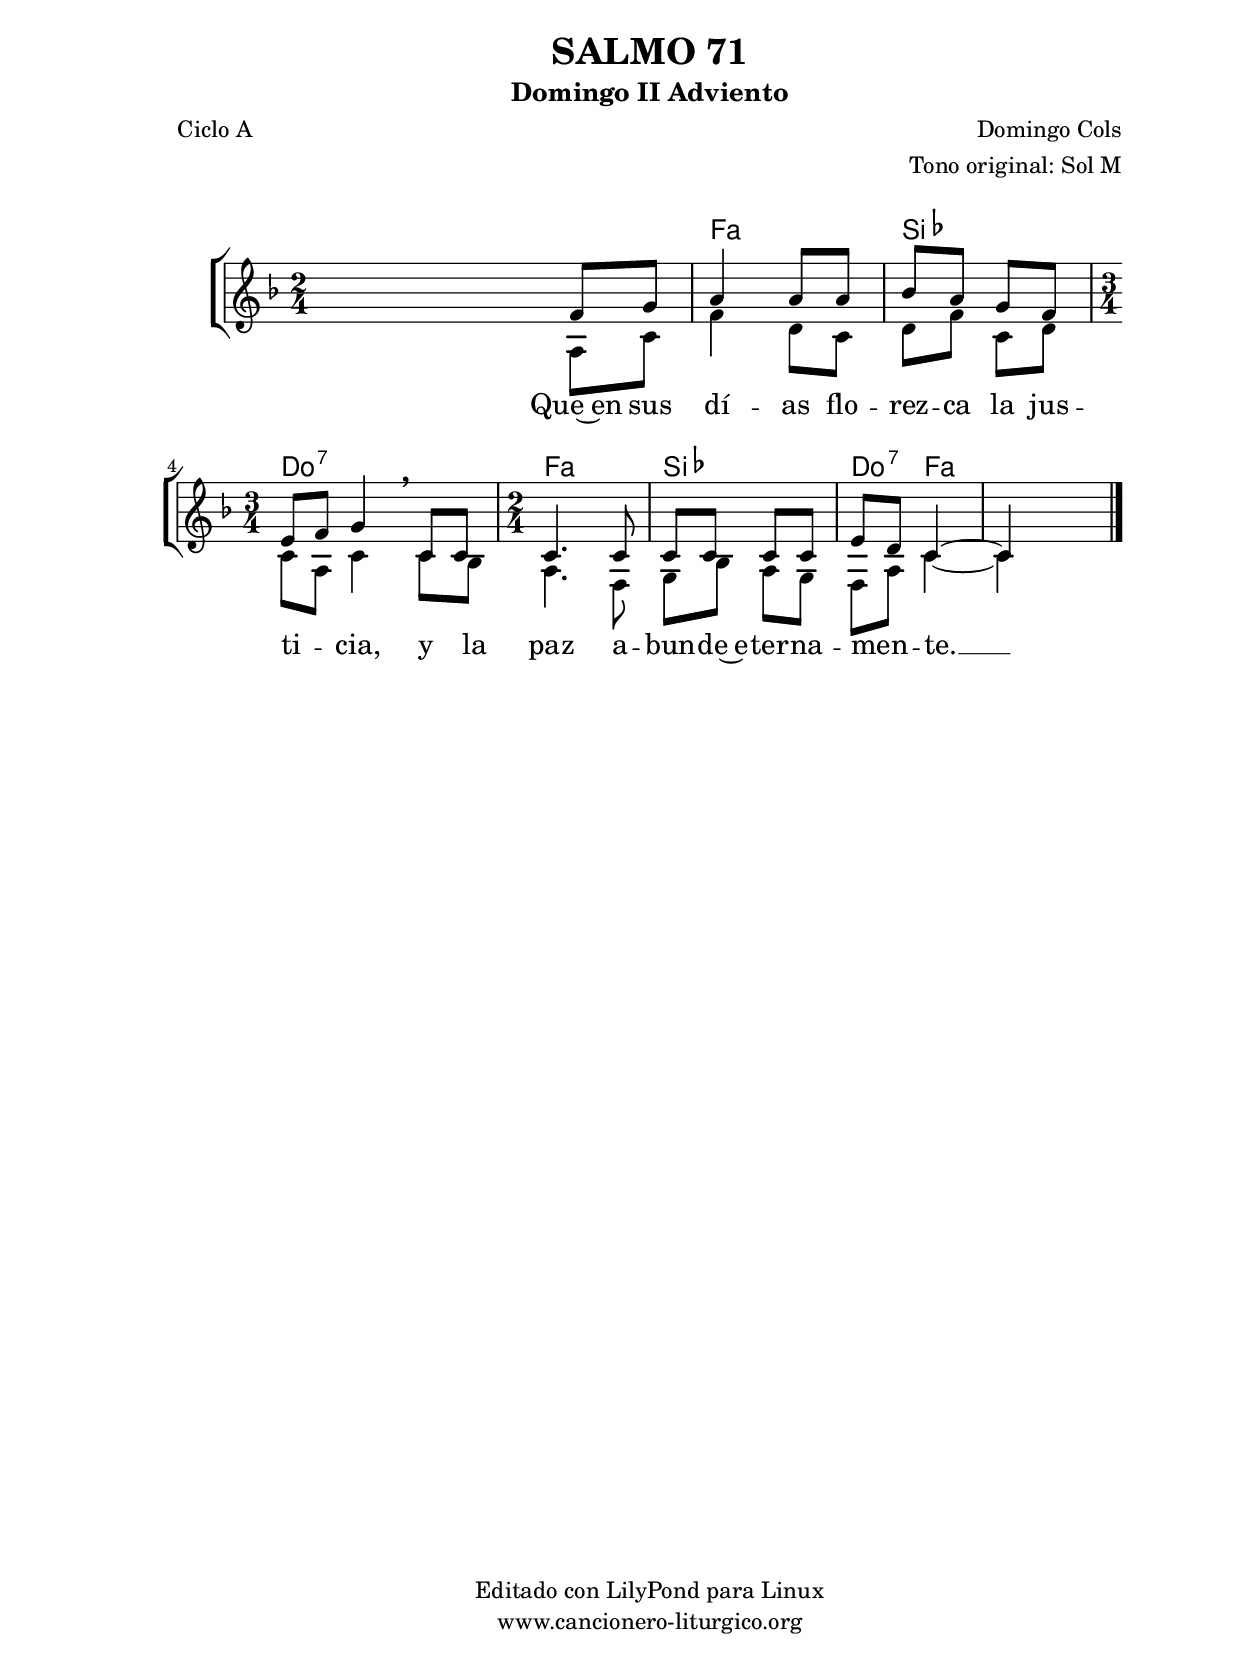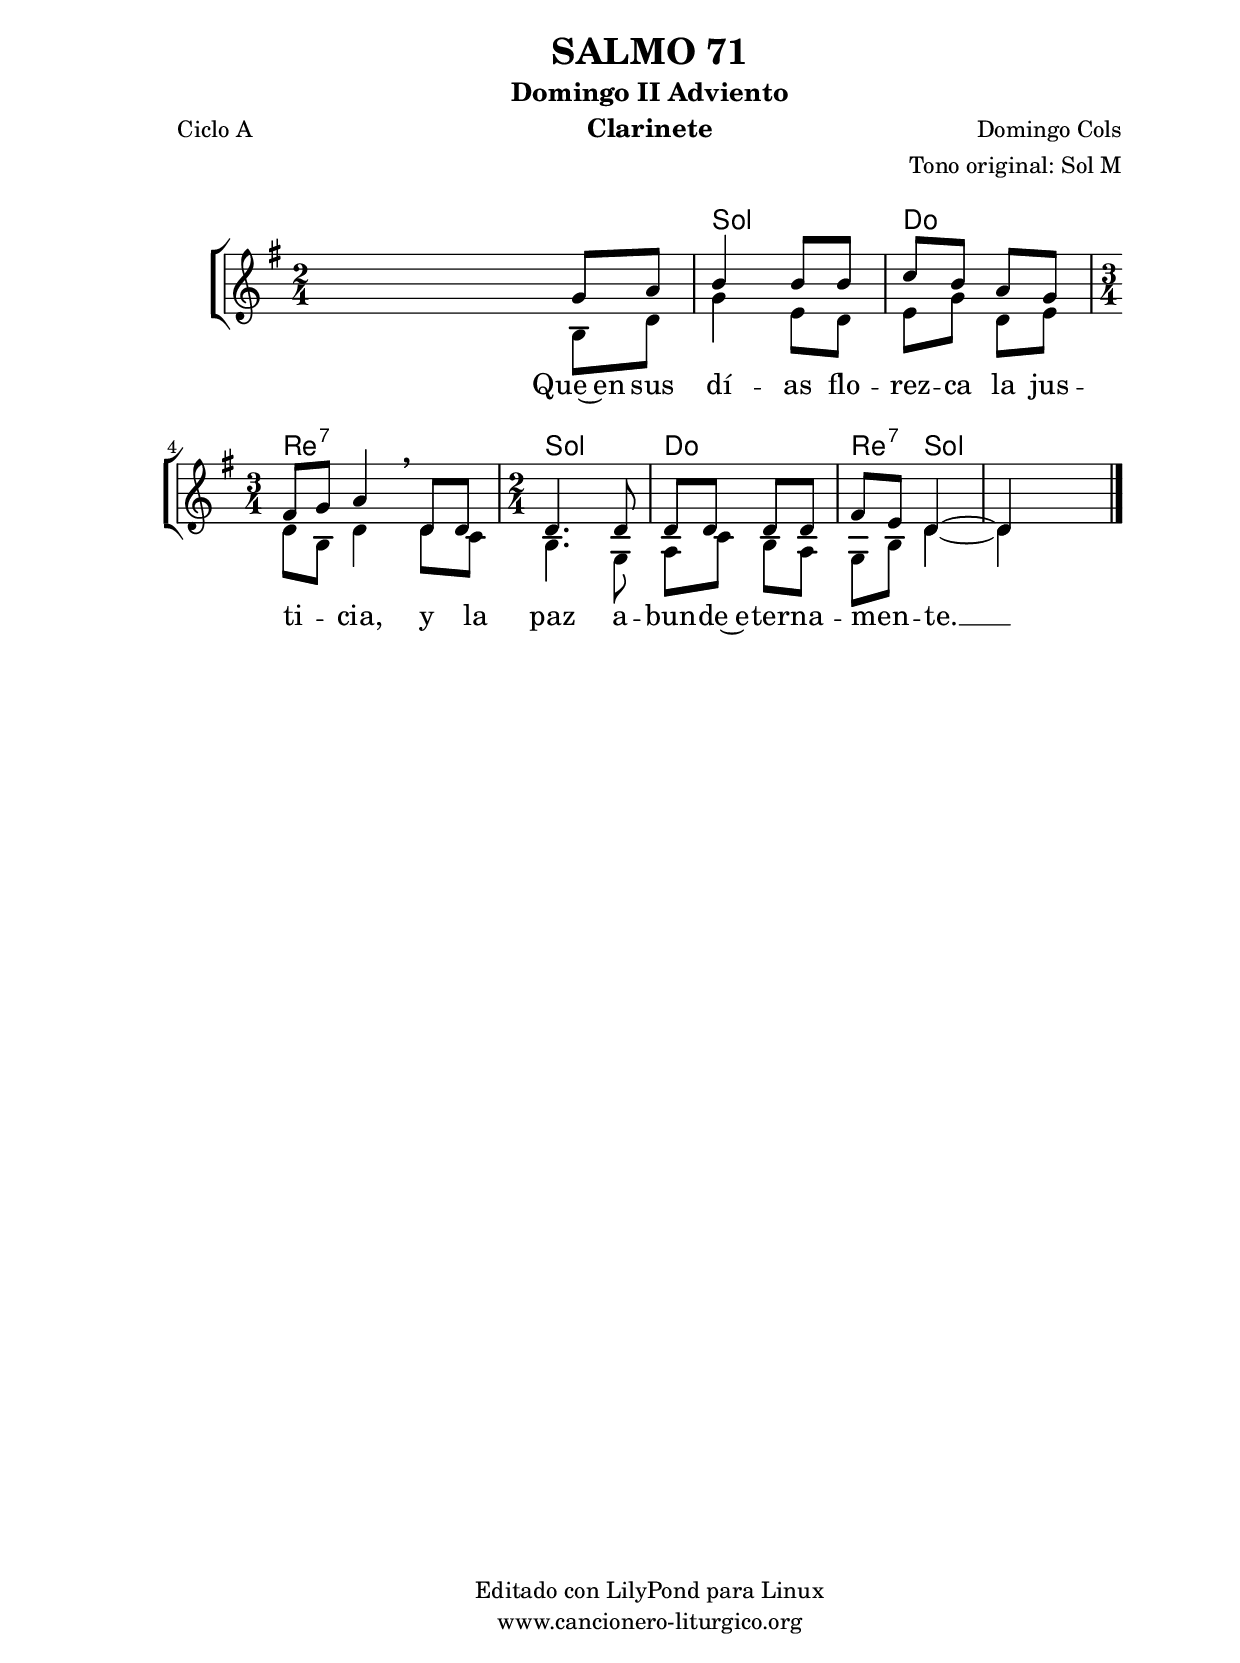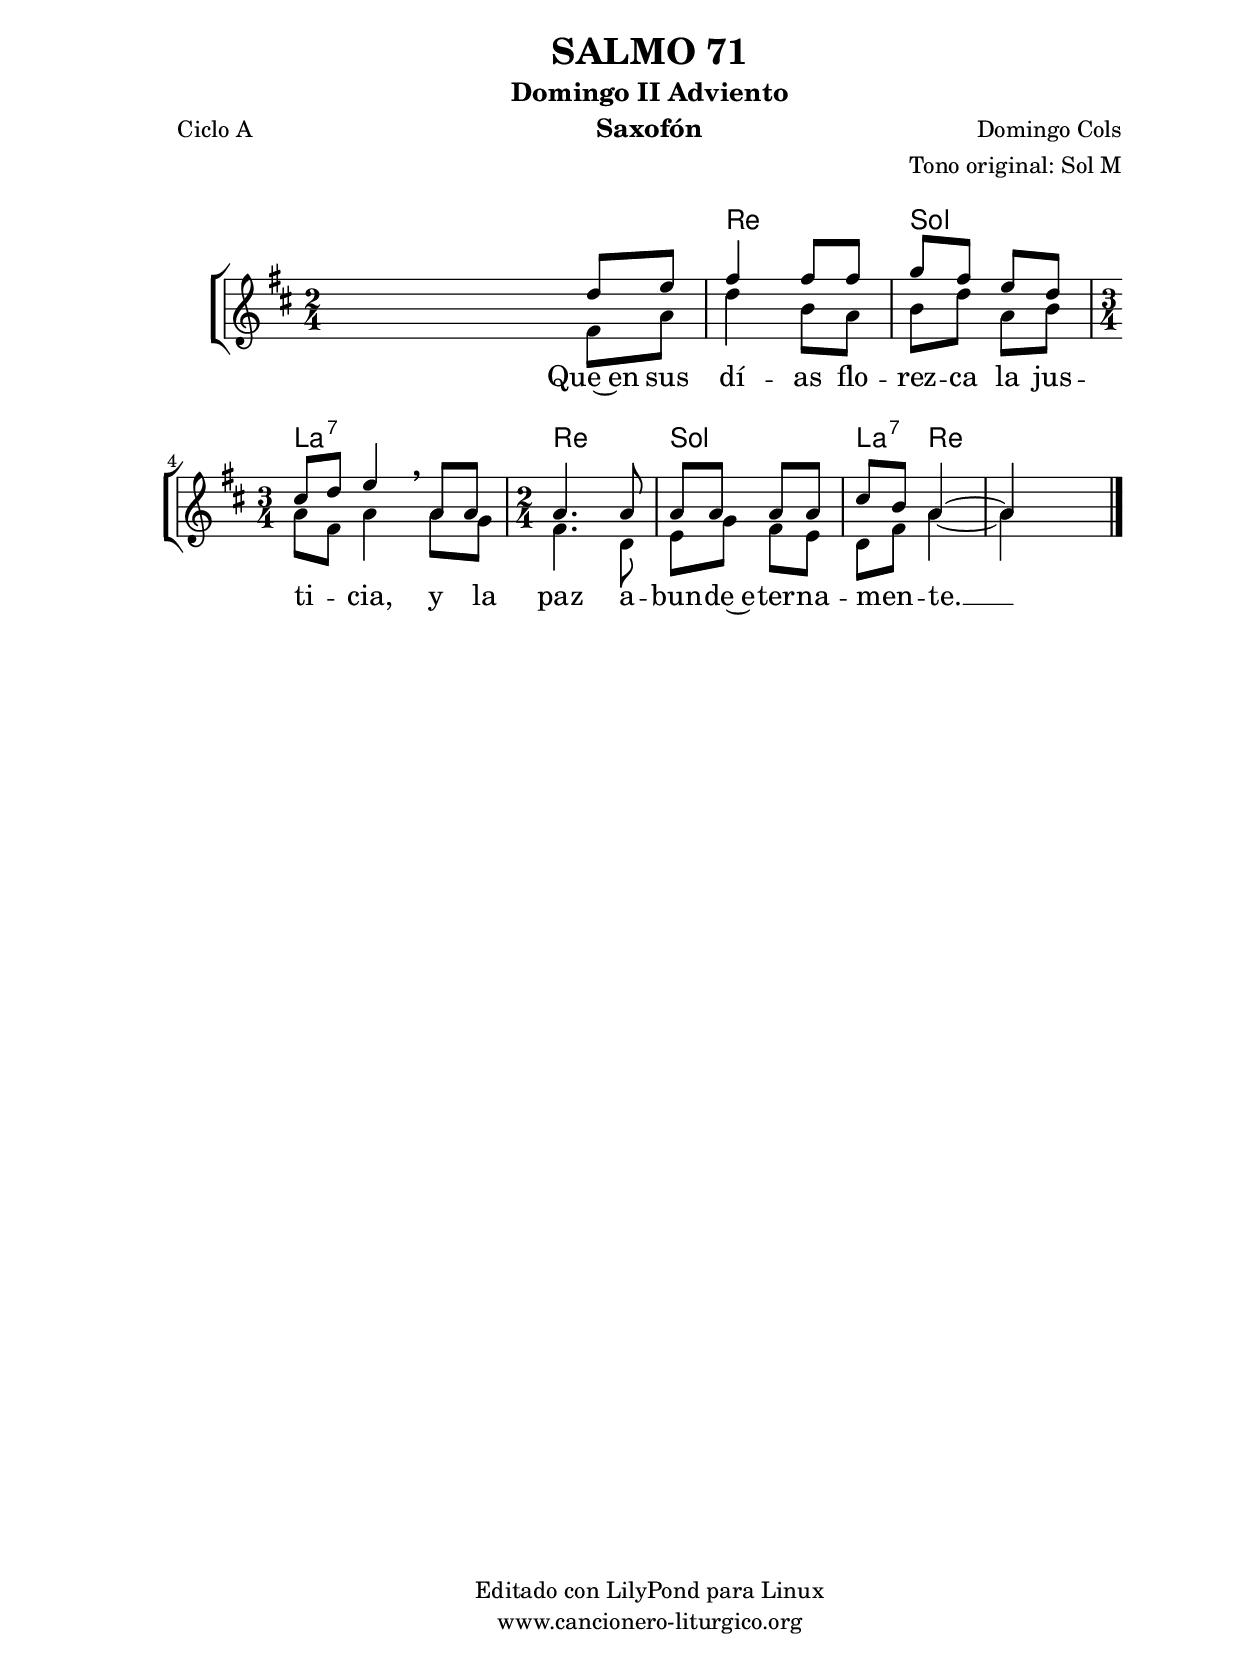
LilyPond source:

%
%para convertir .midi en .wav:
%timidity filename.midi -Ow -o finename.wav
%
%
%Para convertir de .wav a .mp3:
%lame -h -m j filename.wav
%
%
%para escuchar el midi:
%timidity nombrefichero.midi
%


%versión de lilypond para la que se ha escrito esta partitura:
\version "2.16.0"

	%Tamaño papel
	#(set-default-paper-size "a4")
	%Tamaño partitura
	#(set-global-staff-size 20)
	%No responde al pulsar sobre una nota
	#(ly:set-option 'point-and-click #f)

%parámetros del encabezamiento:
\header {
	title = "SALMO 71"
	subtitle = "Domingo II Adviento"
	composer = "Domingo Cols"
	poet = "Ciclo A"
	meter = ""
	arranger = "Tono original: Sol M"
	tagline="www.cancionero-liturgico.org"
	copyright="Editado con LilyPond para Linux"
	}

%parámetros asociados al papel:
\paper  {
	oddHeaderMarkup = \markup {\fill-line { \on-the-fly #not-first-page \fromproperty #'header:title \on-the-fly #not-first-page \fromproperty #'header:composer }}
	evenHeaderMarkup = \markup {\fill-line { \fromproperty #'header:composer \fromproperty #'header:title }}
	#(set-paper-size "a4")
	print-page-number = ##f
	first-page-number = 1
	print-first-page-number = ##f
%	head-separation = 3.0 \cm
	top-margin = 2.0 \cm
	bottom-margin = 0.5\cm
%%%	bottom-margin = -1.0\cm
	left-margin = 3.0 \cm
	line-width = 16.0 \cm 
	indent = 8\mm
	interscoreline = 2.\mm
	between-system-space = 15\mm
%	para que las partituras no llenen la hoja:
	ragged-bottom = ##t
%	idem para la última hoja:
	ragged-last-bottom = ##f
%	para que las partituras llenen el ancho del papel:
	ragged-last = ##f
	after-title-space = 2.5 \cm
%page-count=1
%system-count=8

	%Flexible Vertical Spacing
%	markup-markup-spacing =
%	#'((basic-distance . 15) (minimum-distance . 15) (padding . 3))
	markup-system-spacing =
	#'((basic-distance . 15) (minimum-distance . 15) (padding . 3))
	system-system-spacing =
	#'((basic-distance . 15) (minimum-distance . 15) (padding . 3))
	score-system-spacing =
	#'((basic-distance . 15) (minimum-distance . 15) (padding . 5))
%	top-system-spacing = % header
%	#'((basic-distance . 8) (minimum-distance . 0) (padding . 3))
%	top-markup-spacing =
%	#'((basic-distance . 20) (minimum-distance . 20) (padding . 3))
	last-bottom-spacing = % footer
	#'((basic-distance . 5) (minimum-distance . 5) (padding . 3))
%	score-markup-spacing =
%	#'((basic-distance . 16) (minimum-distance . 13) (padding . 3))

	}


%parámetros que afectan a toda la partitura:
global =  {
	%clave de sol (G):
	\clef G
	%armadura:
	\transpose g f
	\key g \major
	\tempo 4=100
	\set Score.tempoHideNote = ##t
	}


acordes = {
	\italianChords
	\chordmode {
	\transpose g f
{

s2
g2 c d2.:7 g2 c d4:7 g s2

	}
	}
}

melodia = 
	\transpose g f
{
	\relative c''{

<<
\new Voice = "arriba" {
\voiceOne
\time 2/4
s4 g8 a
b4 b8 b
c8 b a g
\time 3/4
fis8 g a4 \breathe d,8 d
\time 2/4
d4. d8
d8 d d d
fis8 e d4~
d4 s4
}
\new Voice = "abajo" {
\voiceTwo
\time 2/4
s4 b8 d
g4 e8 d
e8 g d e
\time 3/4
d8 b d4 \breathe d8 c
\time 2/4
b4. g8
a8 c b a
g8 b d4~
d4 s4
}
>>

	\bar "|."
	}
	}


texto = \lyricmode {
Que~en sus dí -- as flo -- rez -- ca la jus -- ti -- _ cia,
y la paz a -- bun -- de~e -- ter -- na -- men -- _ te. __
	}


acordesStaff = \context ChordNames = acordesStaff <<
	\set chordChanges = ##t
	\acordes
	>>


vozStaff = \context Voice = vozStaff
\with {\consists "Ambitus_engraver"}
<<
%	\set Staff.instrumentName = ""
%	\set Staff.shortInstrumentName = ""
%	\set Staff.midiInstrument = #"clarinet"
%	\set Staff.midiInstrument = #"cello"
%	\set Staff.midiInstrument = #"flute"
	\set Staff.midiInstrument = #"electric guitar (jazz)"
%	\set Staff.midiInstrument = #"english horn"
%	\set Staff.midiInstrument = #"violin"
%	\set Staff.midiInstrument = #"glockenspiel"
	\set Staff.midiMinimumVolume = #0.7
	\set Staff.midiMaximumVolume = #0.9
	\global
	\melodia
	>>


textoStaff = \context Lyrics = textoStaff <<
	\lyricsto abajo \texto
	>>

\book {
	\score {
		\context ChoirStaff {
			\override StaffGroup.SystemStartBracket #'collapse-height = #1
			\override Score.SystemStartBar #'collapse-height = #1
			<<
			\acordesStaff
			\vozStaff
			\textoStaff
			>>
			}
		\layout {
	    		\context {
				\Lyrics
				\override LyricText #'font-size = #2
				}
	   		 \context {
				\Score
				%fontSize = #3
				\override StaffSymbol #'staff-space = #(magstep +3)
				%\override Beam #'thickness = #0.55
				%\override SpacingSpanner #'spacing-increment = #1.0
				%\override Slur #'height-limit = #1.5
				}
			}
		}
	\score {
		\unfoldRepeats
		\context ChoirStaff {
			<<
			\acordesStaff
			\vozStaff
			>>
			}
		\midi {
	  		\context {
	  			\Score
				tempoWholesPerMinute = #(ly:make-moment 70 4)
				}
			}
		}
	}

%Partitura para clarinete
#(define output-suffix "C")
\book {
	\header{
		instrument = "Clarinete"
		}
	\score {
		\context ChoirStaff {
			\override StaffGroup.SystemStartBracket #'collapse-height = #1
			\override Score.SystemStartBar #'collapse-height = #1
\transpose c d
			<<
			\acordesStaff
			\vozStaff
			\textoStaff
			>>
			}
		\layout {
	    		\context {
				\Lyrics
				\override LyricText #'font-size = #2
				}
	   		 \context {
				\Score
				%fontSize = #3
				\override StaffSymbol #'staff-space = #(magstep +3)
				%\override Beam #'thickness = #0.55
				%\override SpacingSpanner #'spacing-increment = #1.0
				%\override Slur #'height-limit = #1.5
				}
			}
		}
	}

%Partitura para saxofón
#(define output-suffix "S")
\book {
	\header{
		instrument = "Saxofón"
		}
	\score {
		\context ChoirStaff {
			\override StaffGroup.SystemStartBracket #'collapse-height = #1
			\override Score.SystemStartBar #'collapse-height = #1
\transpose c a
			<<
			\acordesStaff
			\vozStaff
			\textoStaff
			>>
			}
		\layout {
	    		\context {
				\Lyrics
				\override LyricText #'font-size = #2
				}
	   		 \context {
				\Score
				%fontSize = #3
				\override StaffSymbol #'staff-space = #(magstep +3)
				%\override Beam #'thickness = #0.55
				%\override SpacingSpanner #'spacing-increment = #1.0
				%\override Slur #'height-limit = #1.5
				}
			}
		}
	}

